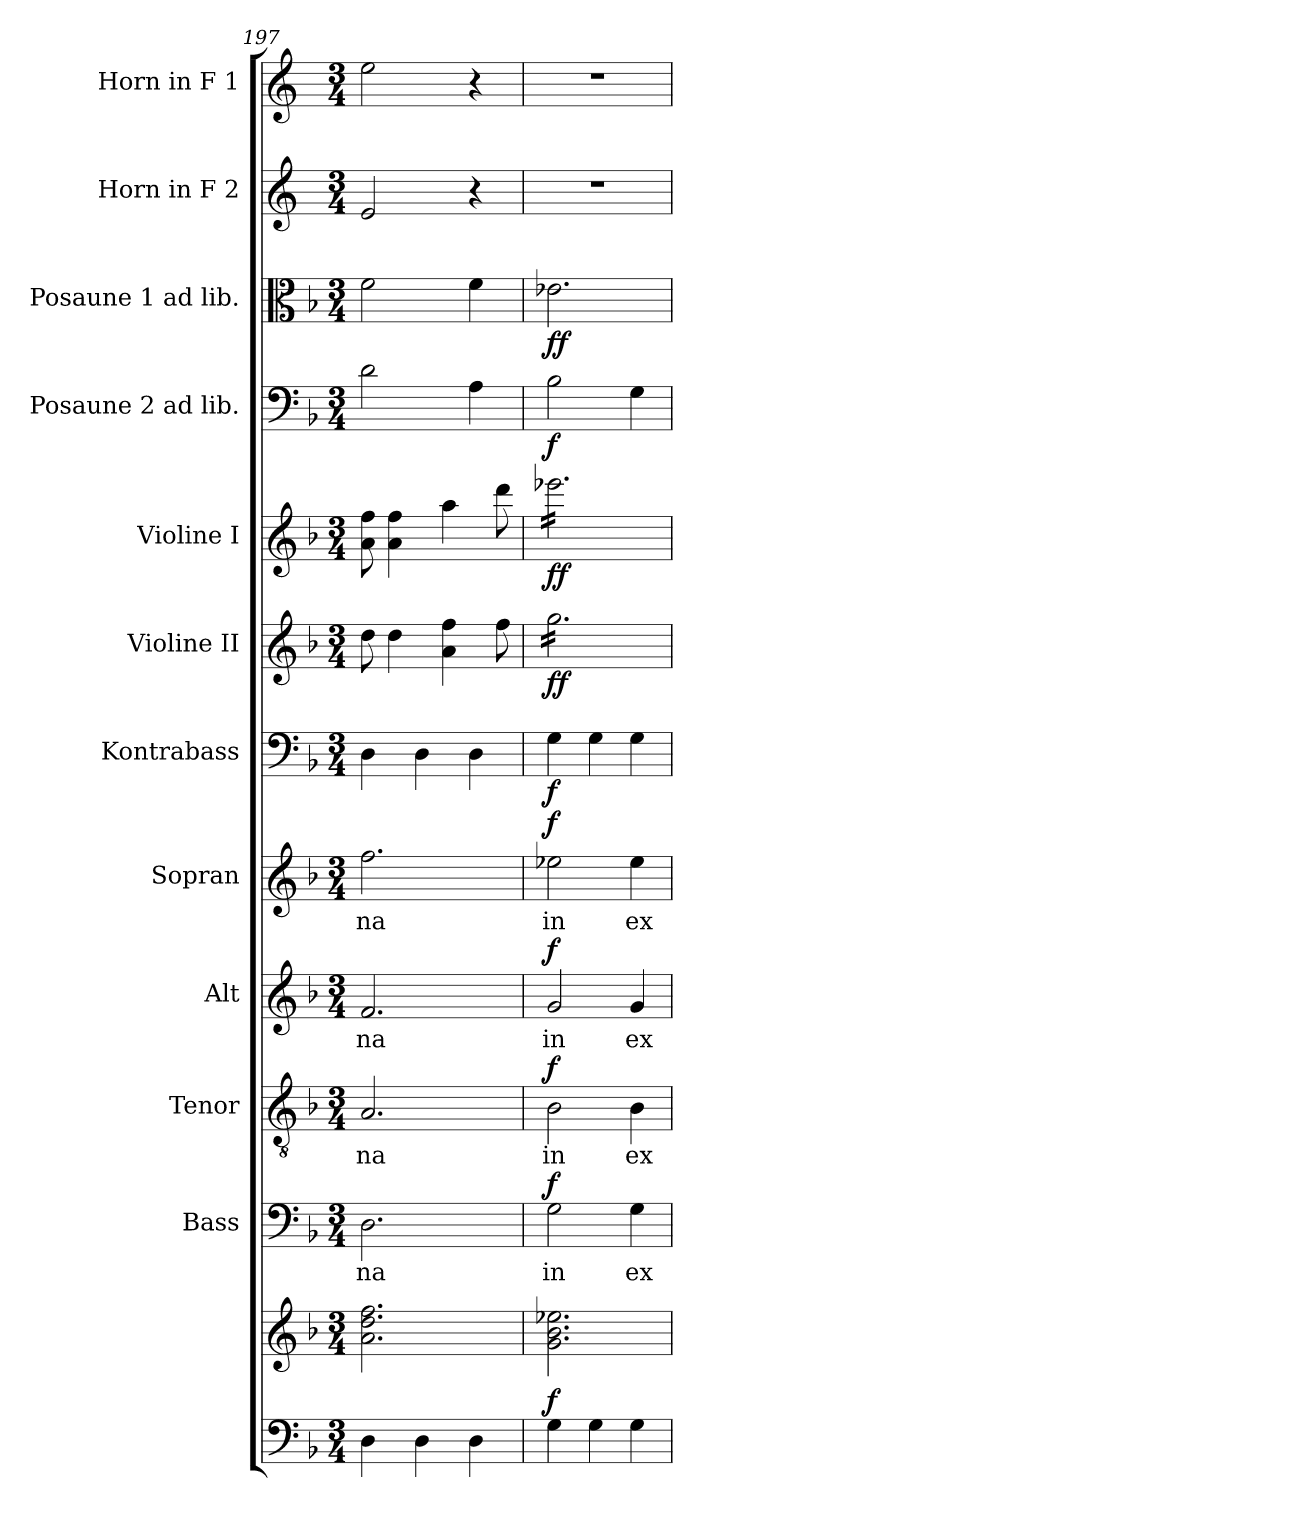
**kern	**kern	**dynam	**kern	**text	**dynam	**kern	**text	**dynam	**kern	**text	**dynam	**kern	**text	**dynam	**kern	**dynam	**kern	**dynam	**kern	**dynam	**kern	**dynam	**kern	**dynam	**kern	**kern
*part12	*part12	*part12	*part11	*part11	*part11	*part10	*part10	*part10	*part9	*part9	*part9	*part8	*part8	*part8	*part7	*part7	*part6	*part6	*part5	*part5	*part4	*part4	*part3	*part3	*part2	*part1
*staff13	*staff12	*staff12/13	*staff11	*staff11	*staff11	*staff10	*staff10	*staff10	*staff9	*staff9	*staff9	*staff8	*staff8	*staff8	*staff7	*staff7	*staff6	*staff6	*staff5	*staff5	*staff4	*staff4	*staff3	*staff3	*staff2	*staff1
*	*	*	*I"Bass	*	*	*I"Tenor	*	*	*I"Alt	*	*	*I"Sopran	*	*	*I"Kontrabass	*	*I"Violine II	*	*I"Violine I	*	*I"Posaune 2 ad lib.	*	*I"Posaune 1 ad lib.	*	*I"Horn in F 2	*I"Horn in F 1
*	*	*	*I'B.	*	*	*I'T.	*	*	*I'A.	*	*	*I'S.	*	*	*I'Kb.	*	*I'Vl. II	*	*I'Vl. I	*	*I'Pos. 2	*	*I'Pos. 1	*	*I'Hrn. F 2	*I'Hrn. F 1
*clefF4	*clefG2	*	*clefF4	*	*	*clefGv2	*	*	*clefG2	*	*	*clefG2	*	*	*clefF4	*	*clefG2	*	*clefG2	*	*clefF4	*	*clefC3	*	*clefG2	*clefG2
*	*	*	*	*	*	*	*	*	*	*	*	*	*	*	*ITrd7c12	*	*	*	*	*	*	*	*	*	*ITrd4c7	*ITrd4c7
*k[b-]	*k[b-]	*	*k[b-]	*	*	*k[b-]	*	*	*k[b-]	*	*	*k[b-]	*	*	*k[b-]	*	*k[b-]	*	*k[b-]	*	*k[b-]	*	*k[b-]	*	*k[b-]	*k[b-]
*F:	*F:	*	*F:	*	*	*F:	*	*	*F:	*	*	*F:	*	*	*F:	*	*F:	*	*F:	*	*F:	*	*F:	*	*F:	*F:
*M3/4	*M3/4	*	*M3/4	*	*	*M3/4	*	*	*M3/4	*	*	*M3/4	*	*	*M3/4	*	*M3/4	*	*M3/4	*	*M3/4	*	*M3/4	*	*M3/4	*M3/4
=197	=197	=197	=197	=197	=197	=197	=197	=197	=197	=197	=197	=197	=197	=197	=197	=197	=197	=197	=197	=197	=197	=197	=197	=197	=197	=197
!	!	!	!	!LO:LY:b	!	!	!LO:LY:b	!	!	!LO:LY:b	!	!	!LO:LY:b	!	!	!	!	!	!	!	!	!	!	!	!	!
4D\	2.a\ 2.dd\ 2.ff\	.	2.D\	-na	.	2.A/	-na	.	2.f/	-na	.	2.ff\	-na	.	4DD\	.	8dd\	.	8a\ 8ff\	.	2d\	.	2f\	.	2A/	2a\
.	.	.	.	.	.	.	.	.	.	.	.	.	.	.	.	.	4dd\	.	4a\ 4ff\	.	.	.	.	.	.	.
4D\	.	.	.	.	.	.	.	.	.	.	.	.	.	.	4DD\	.	.	.	.	.	.	.	.	.	.	.
.	.	.	.	.	.	.	.	.	.	.	.	.	.	.	.	.	4a\ 4ff\	.	4aa\	.	.	.	.	.	.	.
4D\	.	.	.	.	.	.	.	.	.	.	.	.	.	.	4DD\	.	.	.	.	.	4A\	.	4f\	.	4r	4r
.	.	.	.	.	.	.	.	.	.	.	.	.	.	.	.	.	8ff\	.	8ddd\	.	.	.	.	.	.	.
=198	=198	=198	=198	=198	=198	=198	=198	=198	=198	=198	=198	=198	=198	=198	=198	=198	=198	=198	=198	=198	=198	=198	=198	=198	=198	=198
!	!	!LO:DY:a=2	!	!LO:LY:b	!LO:DY:a	!	!LO:LY:b	!LO:DY:a	!	!LO:LY:b	!LO:DY:a	!	!LO:LY:b	!LO:DY:a	!	!LO:DY:b	!	!LO:DY:b	!	!LO:DY:b	!	!LO:DY:b	!	!LO:DY:b	!	!
*	*	*	*	*	*	*	*	*	*	*	*	*	*	*	*	*	*tremolo	*	*	*	*	*	*	*	*	*
*	*	*	*	*	*	*	*	*	*	*	*	*	*	*	*	*	*	*	*tremolo	*	*	*	*	*	*	*
4G\	2.g\ 2.b-\ 2.ee-X\	f	2G\	in	f	2B-\	in	f	2g/	in	f	2ee-X\	in	f	4GG\	f	16gg\LL	ff	16eee-X\LL	ff	2B-\	f	2.e-X\	ff	2.r	2.r
.	.	.	.	.	.	.	.	.	.	.	.	.	.	.	.	.	16gg\	.	16eee-X\	.	.	.	.	.	.	.
.	.	.	.	.	.	.	.	.	.	.	.	.	.	.	.	.	16gg\	.	16eee-X\	.	.	.	.	.	.	.
.	.	.	.	.	.	.	.	.	.	.	.	.	.	.	.	.	16gg\	.	16eee-X\	.	.	.	.	.	.	.
4G\	.	.	.	.	.	.	.	.	.	.	.	.	.	.	4GG\	.	16gg\	.	16eee-X\	.	.	.	.	.	.	.
.	.	.	.	.	.	.	.	.	.	.	.	.	.	.	.	.	16gg\	.	16eee-X\	.	.	.	.	.	.	.
.	.	.	.	.	.	.	.	.	.	.	.	.	.	.	.	.	16gg\	.	16eee-X\	.	.	.	.	.	.	.
.	.	.	.	.	.	.	.	.	.	.	.	.	.	.	.	.	16gg\	.	16eee-X\	.	.	.	.	.	.	.
!	!	!	!	!LO:LY:b	!	!	!LO:LY:b	!	!	!LO:LY:b	!	!	!LO:LY:b	!	!	!	!	!	!	!	!	!	!	!	!	!
4G\	.	.	4G\	ex-	.	4B-\	ex-	.	4g/	ex-	.	4ee-\	ex-	.	4GG\	.	16gg\	.	16eee-X\	.	4G\	.	.	.	.	.
.	.	.	.	.	.	.	.	.	.	.	.	.	.	.	.	.	16gg\	.	16eee-X\	.	.	.	.	.	.	.
.	.	.	.	.	.	.	.	.	.	.	.	.	.	.	.	.	16gg\	.	16eee-X\	.	.	.	.	.	.	.
.	.	.	.	.	.	.	.	.	.	.	.	.	.	.	.	.	16gg\JJ	.	16eee-X\JJ	.	.	.	.	.	.	.
*	*	*	*	*	*	*	*	*	*	*	*	*	*	*	*	*	*	*	*Xtremolo	*	*	*	*	*	*	*
*	*	*	*	*	*	*	*	*	*	*	*	*	*	*	*	*	*Xtremolo	*	*	*	*	*	*	*	*	*
=	=	=	=	=	=	=	=	=	=	=	=	=	=	=	=	=	=	=	=	=	=	=	=	=	=	=
*-	*-	*-	*-	*-	*-	*-	*-	*-	*-	*-	*-	*-	*-	*-	*-	*-	*-	*-	*-	*-	*-	*-	*-	*-	*-	*-
